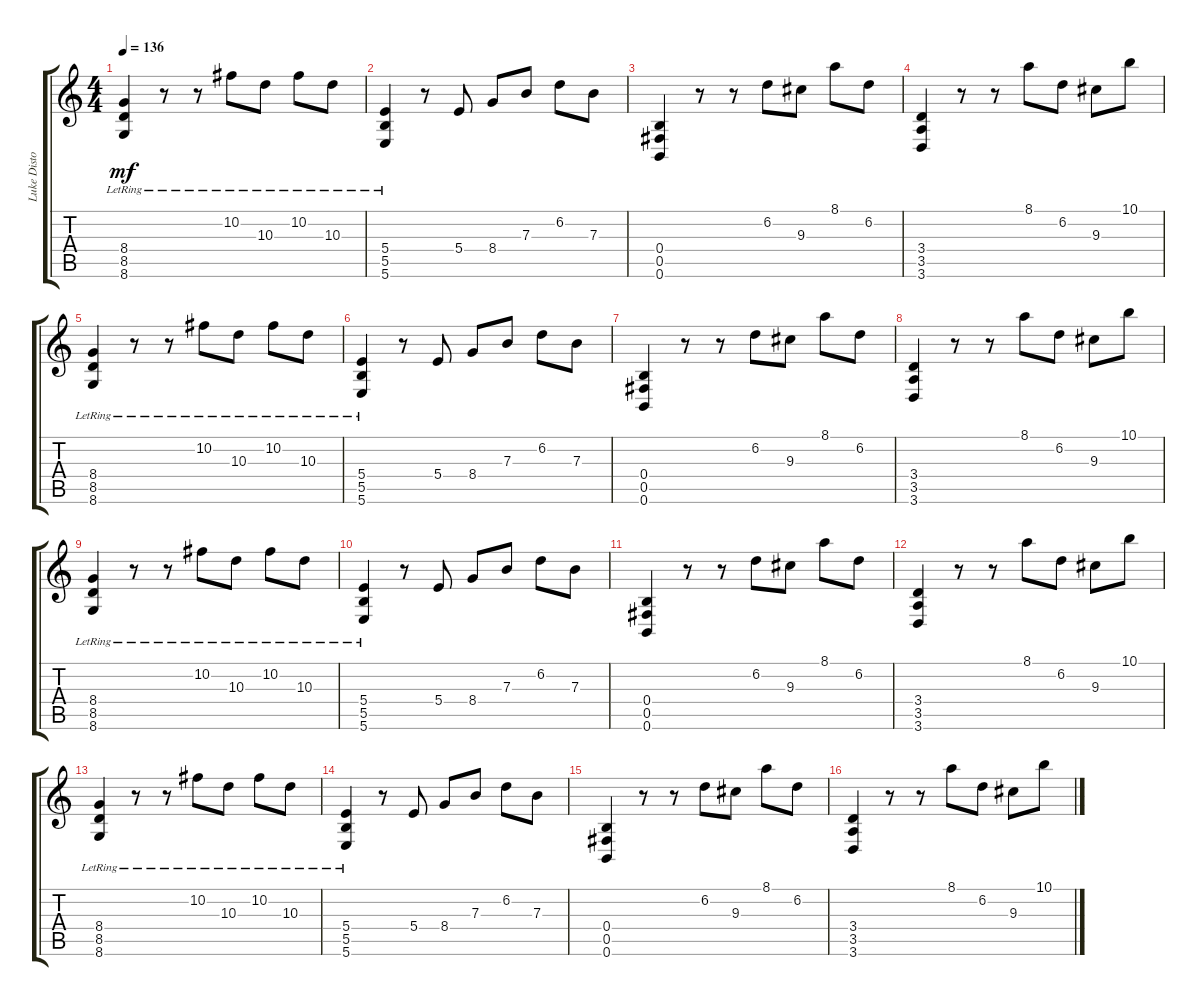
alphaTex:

\track ("Luke Distorted" "Luke Disto") {instrument distortionguitar}
\staff {score tabs}
\tuning (Db4 Ab3 E3 B2 Gb2 B1) {hide}
\ts (4 4)
\tempo 136
\clef g2
\ks c
(8.4{lr} 8.5{lr} 8.6{lr}).4{dy mf} r.8 r.8 10.2{lr}.8 10.3{lr}.8 10.2{lr}.8 10.3{lr}.8 |
(5.4{lr} 5.5{lr} 5.6{lr}).4 r.8 5.4.8 8.4.8 7.3.8 6.2.8 7.3.8 |
(0.4 0.5 0.6).4 r.8 r.8 6.2.8 9.3.8 8.1.8 6.2.8 |
(3.4 3.5 3.6).4 r.8 r.8 8.1.8 6.2.8 9.3.8 10.1.8 |
(8.4{lr} 8.5{lr} 8.6{lr}).4 r.8 r.8 10.2{lr}.8 10.3{lr}.8 10.2{lr}.8 10.3{lr}.8 |
(5.4{lr} 5.5{lr} 5.6{lr}).4 r.8 5.4.8 8.4.8 7.3.8 6.2.8 7.3.8 |
(0.4 0.5 0.6).4 r.8 r.8 6.2.8 9.3.8 8.1.8 6.2.8 |
(3.4 3.5 3.6).4 r.8 r.8 8.1.8 6.2.8 9.3.8 10.1.8 |
(8.4{lr} 8.5{lr} 8.6{lr}).4 r.8 r.8 10.2{lr}.8 10.3{lr}.8 10.2{lr}.8 10.3{lr}.8 |
(5.4{lr} 5.5{lr} 5.6{lr}).4 r.8 5.4.8 8.4.8 7.3.8 6.2.8 7.3.8 |
(0.4 0.5 0.6).4 r.8 r.8 6.2.8 9.3.8 8.1.8 6.2.8 |
(3.4 3.5 3.6).4 r.8 r.8 8.1.8 6.2.8 9.3.8 10.1.8 |
(8.4{lr} 8.5{lr} 8.6{lr}).4 r.8 r.8 10.2{lr}.8 10.3{lr}.8 10.2{lr}.8 10.3{lr}.8 |
(5.4{lr} 5.5{lr} 5.6{lr}).4 r.8 5.4.8 8.4.8 7.3.8 6.2.8 7.3.8 |
(0.4 0.5 0.6).4 r.8 r.8 6.2.8 9.3.8 8.1.8 6.2.8 |
(3.4 3.5 3.6).4 r.8 r.8 8.1.8 6.2.8 9.3.8 10.1.8
